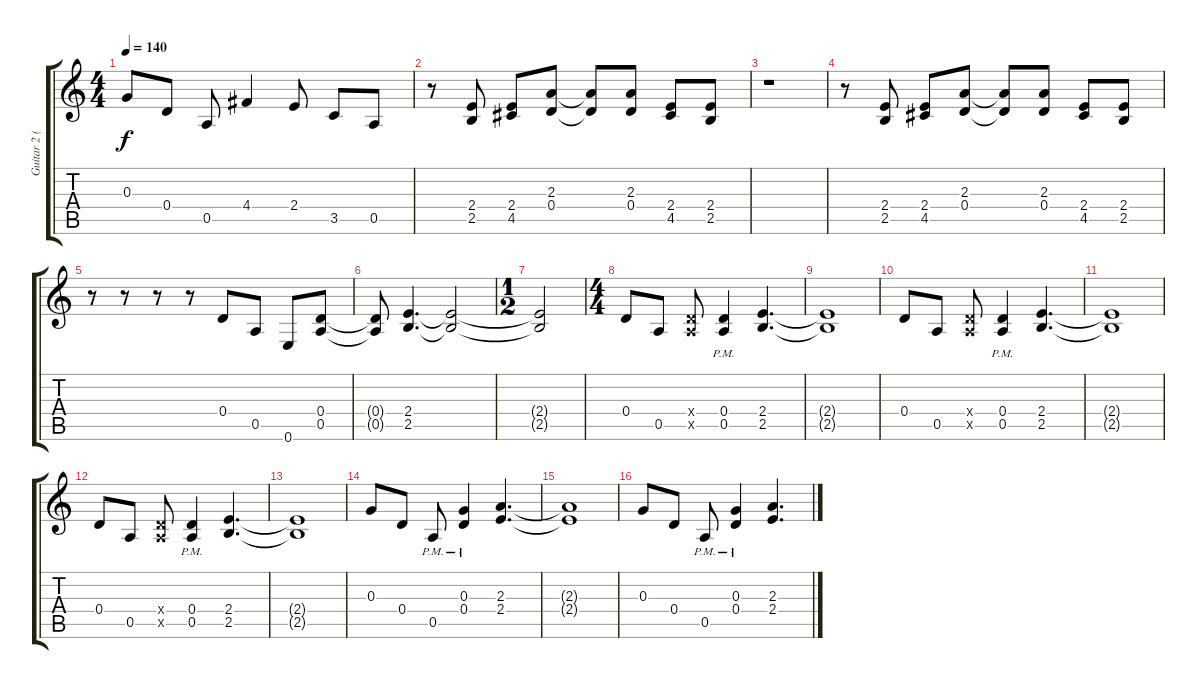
\track ("Guitar 2 (A. Young)" "Guitar 2 (") {instrument overdrivenguitar}
\staff {score tabs}
\tuning (E4 B3 G3 D3 A2 E2) {hide}
\ts (4 4)
\tempo 140
\clef g2
\ks c
0.3{t}.8{dy f} 0.4.8 0.5.8 4.4.4 2.4.8 3.5.8 0.5.8 |
r.8 (2.4 2.5).8 (2.4 4.5).8 (2.3 0.4).8 (2.3{t} 0.4{t}).8 (2.3 0.4).8 (2.4 4.5).8 (2.4 2.5).8 |
r.1 |
r.8 (2.4 2.5).8 (2.4 4.5).8 (2.3 0.4).8 (2.3{t} 0.4{t}).8 (2.3 0.4).8 (2.4 4.5).8 (2.4 2.5).8 |
r.8 r.8 r.8 r.8 0.4.8 0.5.8 0.6.8 (0.4 0.5).8 |
(0.4{t} 0.5{t}).8 (2.4 2.5).4{d} (2.4{t} 2.5{t}).2 |
\ts (1 2)
(2.4{t} 2.5{t}).2 |
\ts (4 4)
0.4.8 0.5.8 (0.4{x} 0.5{x}).8 (0.4{pm} 0.5{pm}).4 (2.4 2.5).4{d} |
(2.4{t} 2.5{t}).1 |
0.4.8 0.5.8 (0.4{x} 0.5{x}).8 (0.4{pm} 0.5{pm}).4 (2.4 2.5).4{d} |
(2.4{t} 2.5{t}).1 |
0.4.8 0.5.8 (0.4{x} 0.5{x}).8 (0.4{pm} 0.5{pm}).4 (2.4 2.5).4{d} |
(2.4{t} 2.5{t}).1 |
0.3.8 0.4.8 0.5{pm}.8 (0.3{pm} 0.4{pm}).4 (2.3 2.4).4{d} |
(2.3{t} 2.4{t}).1 |
0.3.8 0.4.8 0.5{pm}.8 (0.3{pm} 0.4{pm}).4 (2.3 2.4).4{d}
